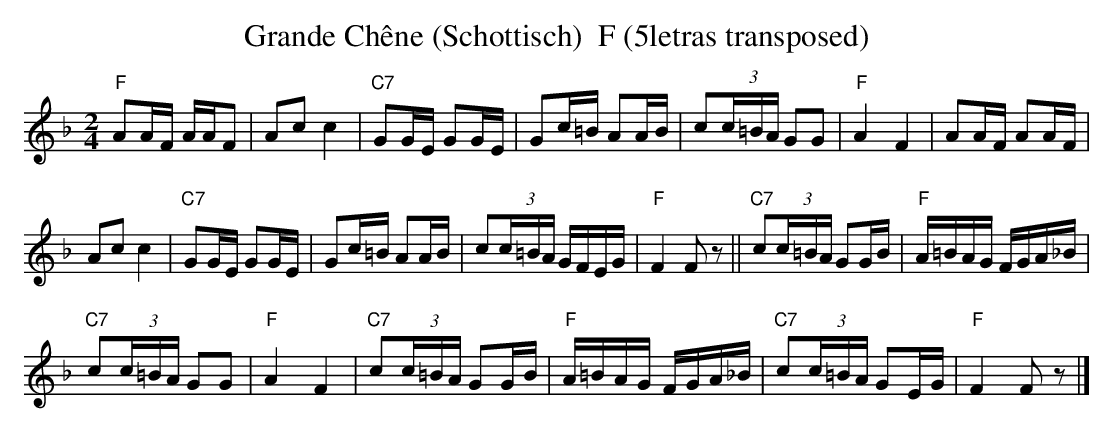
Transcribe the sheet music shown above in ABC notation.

X:1
T:Grande Chêne (Schottisch)  F (5letras transposed)
M:2/4
L:1/16
K:F transpose=3 %%MIDI gchordon
"F"A2AF AAF2 | A2c2c4 | "C7"G2GE G2GE | G2c=B A2AB | c2(3c=BA G2G2 | "F"A4F4 | A2AF A2AF |
A2c2c4 | "C7"G2GE G2GE | G2c=B A2AB | c2(3c=BA GFEG | "F"F4F2z2 || "C7"c2(3c=BA G2GB | "F"A=BAG FGA_B |
"C7"c2(3c=BA G2G2 | "F"A4F4 | "C7"c2(3c=BA G2GB | "F"A=BAG FGA_B | "C7"c2(3c=BA G2EG | "F"F4F2z2 |]
